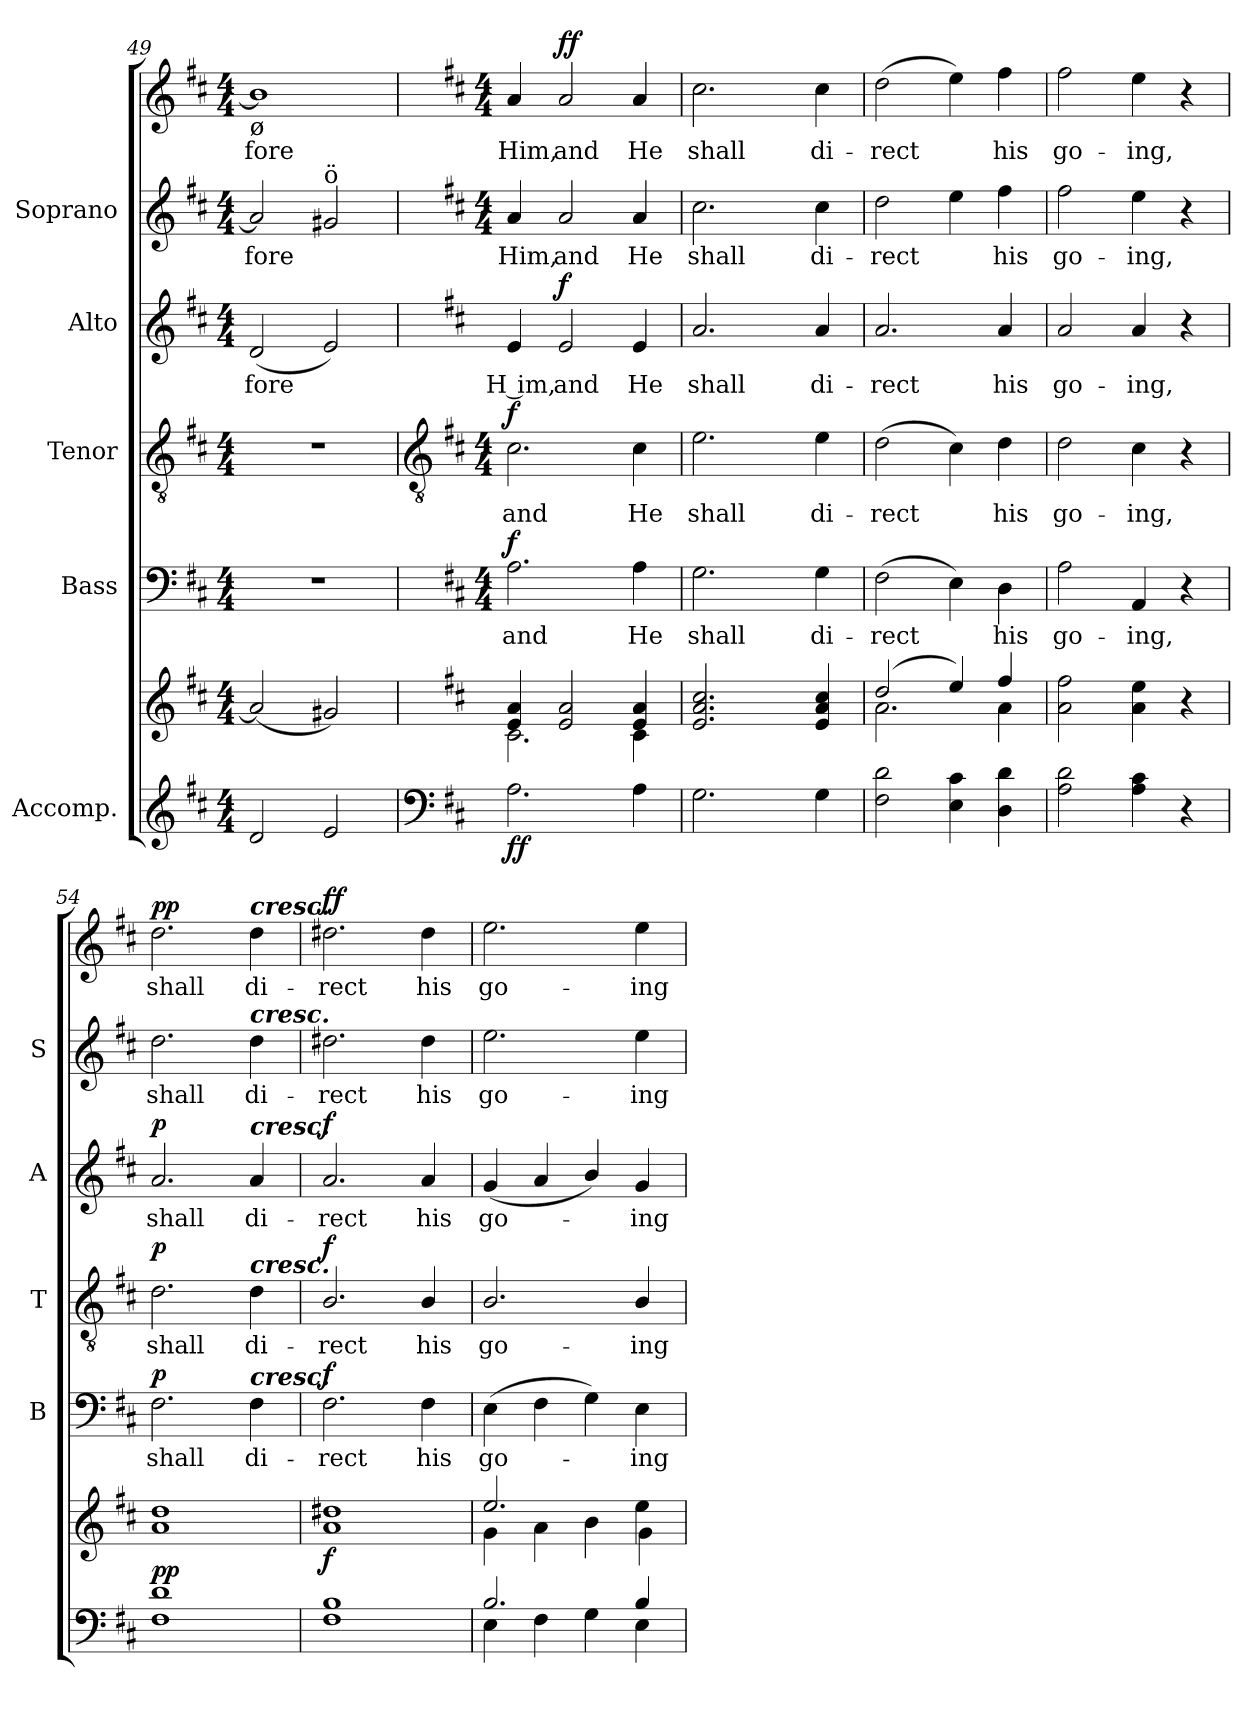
**kern	**kern	**dynam	**kern	**text	**dynam	**kern	**text	**dynam	**kern	**text	**dynam	**kern	**text	**kern	**text	**dynam
*part5	*part5	*part5	*part4	*part4	*part4	*part3	*part3	*part3	*part2	*part2	*part2	*part1	*part1	*part1	*part1	*part1
*staff7	*staff6	*staff6/7	*staff5	*staff5	*staff5	*staff4	*staff4	*staff4	*staff3	*staff3	*staff3	*staff2	*staff2	*staff1	*staff1	*staff1/2
*I"Accomp.	*	*	*I"Bass	*	*	*I"Tenor	*	*	*I"Alto	*	*	*I"Soprano	*	*	*	*
*	*	*	*I'B	*	*	*I'T	*	*	*I'A	*	*	*I'S	*	*	*	*
*clefG2	*clefG2	*	*clefF4	*	*	*clefGv2	*	*	*clefG2	*	*	*clefG2	*	*clefG2	*	*
*k[f#c#]	*k[f#c#]	*	*k[f#c#]	*	*	*k[f#c#]	*	*	*k[f#c#]	*	*	*k[f#c#]	*	*k[f#c#]	*	*
*D:	*D:	*	*D:	*	*	*D:	*	*	*D:	*	*	*D:	*	*D:	*	*
*M4/4	*M4/4	*	*M4/4	*	*	*M4/4	*	*	*M4/4	*	*	*M4/4	*	*M4/4	*	*
=49	=49	=49	=49	=49	=49	=49	=49	=49	=49	=49	=49	=49	=49	=49	=49	=49
!	!	!	!	!	!	!	!	!	!	!	!	!	!	!LO:TX:b:t=ø	!	!
!	!	!	!	!	!	!	!	!	!	!LO:LY:b	!	!	!LO:LY:b	!	!LO:LY:b	!
2d	(<2a/]	.	1r	.	.	1r	.	.	(<2d	-fore	.	2a/]	fore	1b/]	-fore	.
!	!	!	!	!	!	!	!	!	!	!	!	!LO:TX:a:t=ö	!	!	!	!
2e	2g#X/)	.	.	.	.	.	.	.	2e)	.	.	2g#X/	.	.	.	.
!!LO:LB:g=z
=50	=50	=50	=50	=50	=50	=50	=50	=50	=50	=50	=50	=50	=50	=50	=50	=50
*clefF4	*	*	*	*	*	*clefGv2	*	*	*	*	*	*	*	*	*	*
*	*	*	*k[f#c#]	*	*	*k[f#c#]	*	*	*	*	*	*k[f#c#]	*	*k[f#c#]	*	*
*	*	*	*D:	*	*	*D:	*	*	*	*	*	*D:	*	*D:	*	*
*	*	*	*M4/4	*	*	*M4/4	*	*	*	*	*	*M4/4	*	*M4/4	*	*
*^	*^	*	*	*	*	*	*	*	*	*	*	*	*	*	*	*
!	!	!	!	!LO:DY:b=2	!	!LO:LY:b	!	!	!LO:LY:b	!	!	!LO:LY:b	!	!	!LO:LY:b	!	!LO:LY:b	!
!	!	!	!	!LO:DY:n=1:b	!	!	!LO:DY:b	!	!	!LO:DY:b	!	!	!	!	!	!	!	!
1ryy	2.A\	4e 4a	2.c#\	f f	2.A	and	f	2.c#	and	f	4e	H im,	.	4a	Him,	4a	Him,	.
!	!	!	!	!	!	!	!	!	!	!	!	!LO:LY:b	!LO:DY:b	!	!LO:LY:b	!	!LO:LY:b	!LO:DY:b=2
!	!	!	!	!	!	!	!	!	!	!	!	!	!	!	!	!	!	!LO:DY:n=1:b
.	.	2e 2a	.	.	.	.	.	.	.	.	2e	and	f	2a	and	2a	and	f f
!	!	!	!	!	!	!LO:LY:b	!	!	!LO:LY:b	!	!	!LO:LY:b	!	!	!LO:LY:b	!	!LO:LY:b	!
.	4A\	4e 4a	4c#\	.	4A	He	.	4c#	He	.	4e	He	.	4a	He	4a	He	.
=51	=51	=51	=51	=51	=51	=51	=51	=51	=51	=51	=51	=51	=51	=51	=51	=51	=51	=51
!	!	!	!	!	!	!LO:LY:b	!	!	!LO:LY:b	!	!	!LO:LY:b	!	!	!LO:LY:b	!	!LO:LY:b	!
1ryy	2.G\	2.e 2.a 2.cc#	2ryy	.	2.G	shall	.	2.e	shall	.	2.a	shall	.	2.cc#\	shall	2.cc#\	shall	.
.	.	.	2ryy	.	.	.	.	.	.	.	.	.	.	.	.	.	.	.
!	!	!	!	!	!	!LO:LY:b	!	!	!LO:LY:b	!	!	!LO:LY:b	!	!	!LO:LY:b	!	!LO:LY:b	!
.	4G\	4e 4a 4cc#	.	.	4G	di-	.	4e	di-	.	4a	di-	.	4cc#\	di-	4cc#\	di-	.
=52	=52	=52	=52	=52	=52	=52	=52	=52	=52	=52	=52	=52	=52	=52	=52	=52	=52	=52
!	!	!	!	!	!	!LO:LY:b	!	!	!LO:LY:b	!	!	!LO:LY:b	!	!	!LO:LY:b	!	!LO:LY:b	!
1ryy	2F#\ 2d\	(>2dd/	2.a\	.	(>2F#	-rect	.	(>2d	-rect	.	2.a	-rect	.	2dd\	-rect	(>2dd\	-rect	.
.	4E\ 4c#\	4ee/)	.	.	4E)	.	.	4c#)	.	.	.	.	.	4ee\	.	4ee\)	.	.
!	!	!	!	!	!	!LO:LY:b	!	!	!LO:LY:b	!	!	!LO:LY:b	!	!	!LO:LY:b	!	!LO:LY:b	!
.	4D\ 4d\	4ff#	4a\	.	4D	his	.	4d	his	.	4a	his	.	4ff#\	his	4ff#\	his	.
=53	=53	=53	=53	=53	=53	=53	=53	=53	=53	=53	=53	=53	=53	=53	=53	=53	=53	=53
!	!	!	!	!	!	!LO:LY:b	!	!	!LO:LY:b	!	!	!LO:LY:b	!	!	!LO:LY:b	!	!LO:LY:b	!
2A\ 2d\	2ryy	2a\ 2ff#\	2ryy	.	2A	go-	.	2d	go-	.	2a	go-	.	2ff#	go-	2ff#	go-	.
!	!	!	!	!	!	!LO:LY:b	!	!	!LO:LY:b	!	!	!LO:LY:b	!	!	!LO:LY:b	!	!LO:LY:b	!
4A\ 4c#\	2ryy	4a\ 4ee\	2ryy	.	4AA	-ing,	.	4c#	-ing,	.	4a	-ing,	.	4ee	-ing,	4ee	-ing,	.
4r	.	4r	.	.	4r	.	.	4r	.	.	4r	.	.	4r	.	4r	.	.
=54	=54	=54	=54	=54	=54	=54	=54	=54	=54	=54	=54	=54	=54	=54	=54	=54	=54	=54
!	!	!	!	!LO:DY:a=2	!	!LO:LY:b	!	!	!LO:LY:b	!	!	!LO:LY:b	!	!	!LO:LY:b	!	!LO:LY:b	!
!	!	!	!	!LO:DY:n=1:b	!	!	!LO:DY:b	!	!	!LO:DY:b	!	!	!LO:DY:b	!	!	!	!	!LO:DY:b=2
!	!	!	!	!	!	!	!	!	!	!	!	!	!	!	!	!	!	!LO:DY:n=1:b
1F#/ 1d/	1ryy	1a 1dd	1ryy	p p	2.F#	shall	p	2.d	shall	p	2.a	shall	p	2.dd	shall	2.dd	shall	p p
!	!	!	!	!	!	!	!	!	!	!	!	!	!	!	!	!LO:TX:a:Bi:t=cresc.	!	!
!	!	!	!	!	!	!	!	!	!	!	!	!	!	!LO:TX:a:Bi:t=cresc.	!	!	!	!
!	!	!	!	!	!	!	!	!	!	!	!LO:TX:a:Bi:t=cresc.	!	!	!	!	!	!	!
!	!	!	!	!	!	!	!	!LO:TX:a:Bi:t=cresc.	!	!	!	!	!	!	!	!	!	!
!	!	!	!	!	!LO:TX:a:Bi:t=cresc.	!	!	!	!	!	!	!	!	!	!	!	!	!
!	!	!	!	!	!	!LO:LY:b	!	!	!LO:LY:b	!	!	!LO:LY:b	!	!	!LO:LY:b	!	!LO:LY:b	!
.	.	.	.	.	4F#	di-	.	4d	di-	.	4a	di-	.	4dd	di-	4dd	di-	.
=55	=55	=55	=55	=55	=55	=55	=55	=55	=55	=55	=55	=55	=55	=55	=55	=55	=55	=55
!	!	!	!	!LO:DY:b	!	!LO:LY:b	!LO:DY:b	!	!LO:LY:b	!LO:DY:b	!	!LO:LY:b	!LO:DY:b	!	!LO:LY:b	!	!LO:LY:b	!LO:DY:b=2
!	!	!	!	!	!	!	!	!	!	!	!	!	!	!	!	!	!	!LO:DY:n=1:b
1F#/ 1B/	1ryy	1a 1dd#X	1ryy	f	2.F#	rect	f	2.B/	rect	f	2.a	rect	f	2.dd#X	rect	2.dd#X	rect	f f
!	!	!	!	!	!	!LO:LY:b	!	!	!LO:LY:b	!	!	!LO:LY:b	!	!	!LO:LY:b	!	!LO:LY:b	!
.	.	.	.	.	4F#	his	.	4B/	his	.	4a	his	.	4dd#	his	4dd#	his	.
=56	=56	=56	=56	=56	=56	=56	=56	=56	=56	=56	=56	=56	=56	=56	=56	=56	=56	=56
!	!	!	!	!	!	!LO:LY:b	!	!	!LO:LY:b	!	!	!LO:LY:b	!	!	!LO:LY:b	!	!LO:LY:b	!
2.B/	4E\	2.ee/	4g\	.	(>4E	go-	.	2.B/	go-	.	(<4g	go-	.	2.ee	go-	2.ee	go-	.
.	4F#\	.	4a\	.	4F#	.	.	.	.	.	4a	.	.	.	.	.	.	.
.	4G\	.	4b\	.	4G)	.	.	.	.	.	4b/)	.	.	.	.	.	.	.
!	!	!	!	!	!	!LO:LY:b	!	!	!LO:LY:b	!	!	!LO:LY:b	!	!	!LO:LY:b	!	!LO:LY:b	!
4B/	4E\	4ee\	4g\	.	4E	ing	.	4B/	-ing	.	4g	ing	.	4ee	-ing	4ee	-ing	.
*v	*v	*	*	*	*	*	*	*	*	*	*	*	*	*	*	*	*	*
*	*v	*v	*	*	*	*	*	*	*	*	*	*	*	*	*	*	*
=	=	=	=	=	=	=	=	=	=	=	=	=	=	=	=	=
*-	*-	*-	*-	*-	*-	*-	*-	*-	*-	*-	*-	*-	*-	*-	*-	*-
